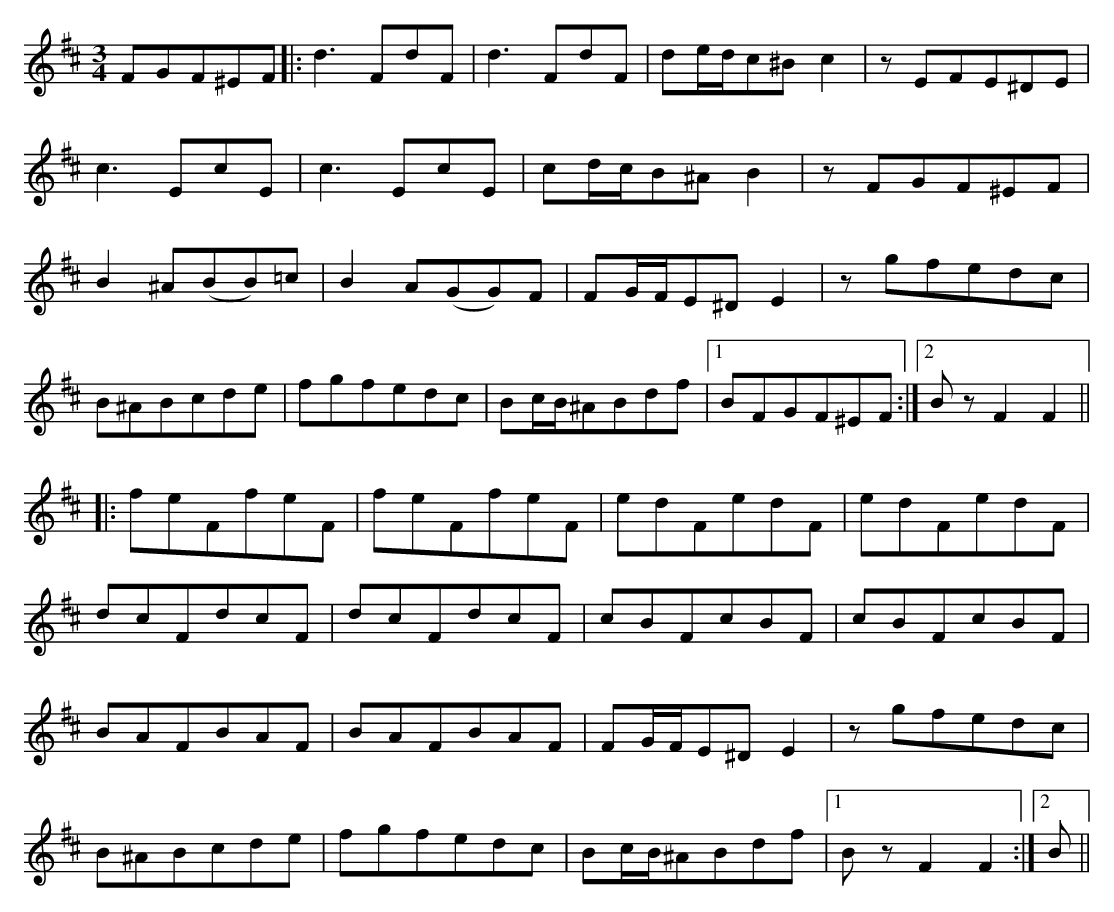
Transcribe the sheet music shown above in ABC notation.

X:1
M:3/4
K:Bmin
FGF^EF|:d3FdF|d3FdF|de/d/c^Bc2|zEFE^DE|
c3EcE|c3EcE|cd/c/B^AB2|zFGF^EF|
B2^A(BB)=c|B2A(GG)F|FG/F/E^DE2|zgfedc|
b,^a,b,cde|fgfedc|b,c/b,/^a,b,df|1 BFGF^EF:|2 BzF2F2||
|:feFfeF|feFfeF|edFedF|edFedF|
dcFdcF|dcFdcF|cBFcBF|cBFcBF|
BAFBAF|BAFBAF|FG/F/E^DE2|zgfedc|
b,^a,b,cde|fgfedc|b,c/b,/^a,b,df|1 BzF2F2:|2 B||
